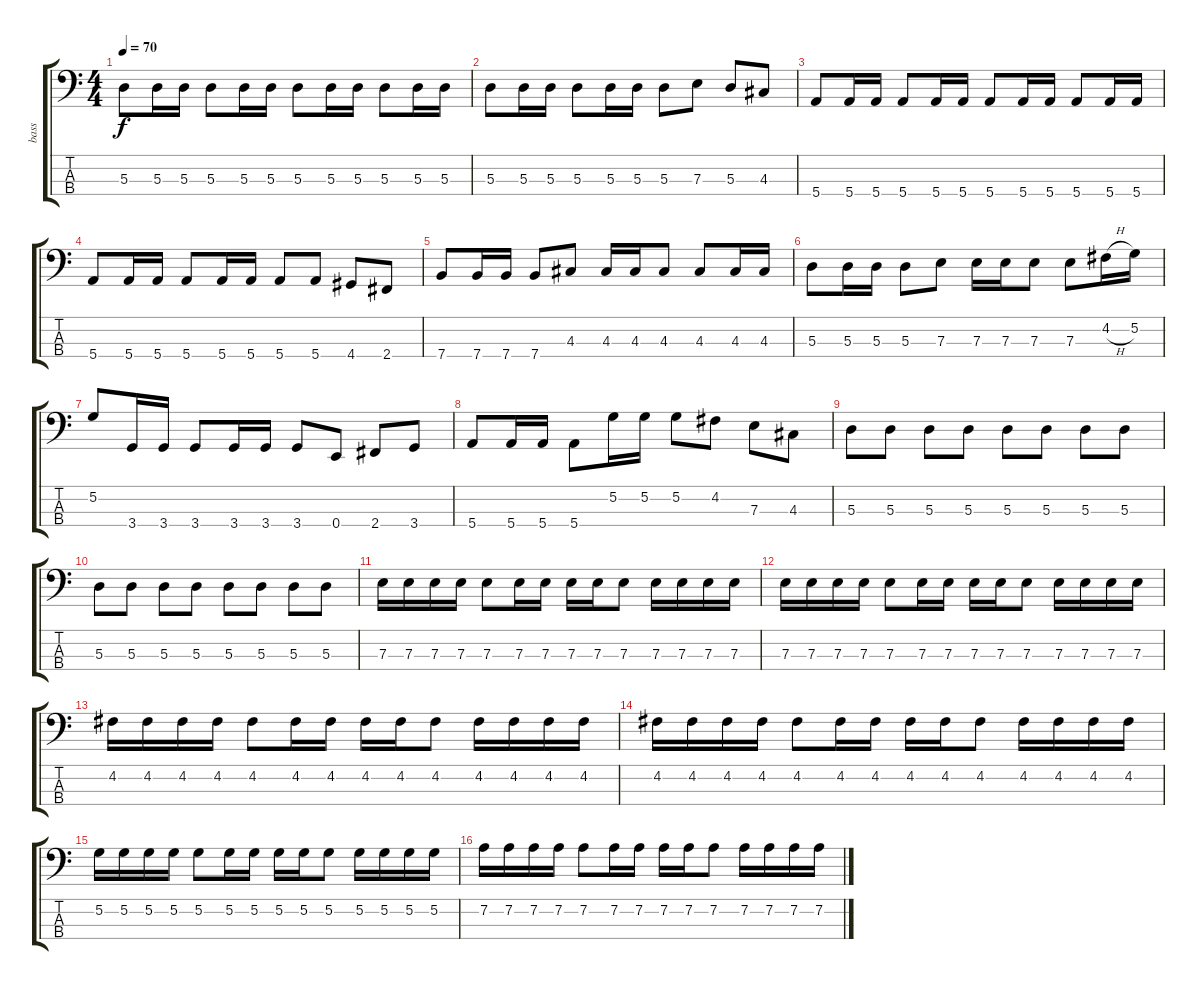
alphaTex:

\track ("bass" "bass") {instrument electricbasspick}
\staff {score tabs}
\tuning (G2 D2 A1 E1) {hide}
\ts (4 4)
\tempo 70
\clef f4
\ks c
5.3.8{dy f} 5.3.16 5.3.16 5.3.8 5.3.16 5.3.16 5.3.8 5.3.16 5.3.16 5.3.8 5.3.16 5.3.16 |
5.3.8 5.3.16 5.3.16 5.3.8 5.3.16 5.3.16 5.3.8 7.3.8 5.3.8 4.3.8 |
5.4.8 5.4.16 5.4.16 5.4.8 5.4.16 5.4.16 5.4.8 5.4.16 5.4.16 5.4.8 5.4.16 5.4.16 |
5.4.8 5.4.16 5.4.16 5.4.8 5.4.16 5.4.16 5.4.8 5.4.8 4.4.8 2.4.8 |
7.4.8 7.4.16 7.4.16 7.4.8 4.3.8 4.3.16 4.3.16 4.3.8 4.3.8 4.3.16 4.3.16 |
5.3.8 5.3.16 5.3.16 5.3.8 7.3.8 7.3.16 7.3.16 7.3.8 7.3.8 4.2{h}.16 5.2.16 |
5.2.8 3.4.16 3.4.16 3.4.8 3.4.16 3.4.16 3.4.8 0.4.8 2.4.8 3.4.8 |
5.4.8 5.4.16 5.4.16 5.4.8 5.2.16 5.2.16 5.2.8 4.2.8 7.3.8 4.3.8 |
5.3.8 5.3.8 5.3.8 5.3.8 5.3.8 5.3.8 5.3.8 5.3.8 |
5.3.8 5.3.8 5.3.8 5.3.8 5.3.8 5.3.8 5.3.8 5.3.8 |
7.3.16 7.3.16 7.3.16 7.3.16 7.3.8 7.3.16 7.3.16 7.3.16 7.3.16 7.3.8 7.3.16 7.3.16 7.3.16 7.3.16 |
7.3.16 7.3.16 7.3.16 7.3.16 7.3.8 7.3.16 7.3.16 7.3.16 7.3.16 7.3.8 7.3.16 7.3.16 7.3.16 7.3.16 |
4.2.16 4.2.16 4.2.16 4.2.16 4.2.8 4.2.16 4.2.16 4.2.16 4.2.16 4.2.8 4.2.16 4.2.16 4.2.16 4.2.16 |
4.2.16 4.2.16 4.2.16 4.2.16 4.2.8 4.2.16 4.2.16 4.2.16 4.2.16 4.2.8 4.2.16 4.2.16 4.2.16 4.2.16 |
5.2.16 5.2.16 5.2.16 5.2.16 5.2.8 5.2.16 5.2.16 5.2.16 5.2.16 5.2.8 5.2.16 5.2.16 5.2.16 5.2.16 |
7.2.16 7.2.16 7.2.16 7.2.16 7.2.8 7.2.16 7.2.16 7.2.16 7.2.16 7.2.8 7.2.16 7.2.16 7.2.16 7.2.16
